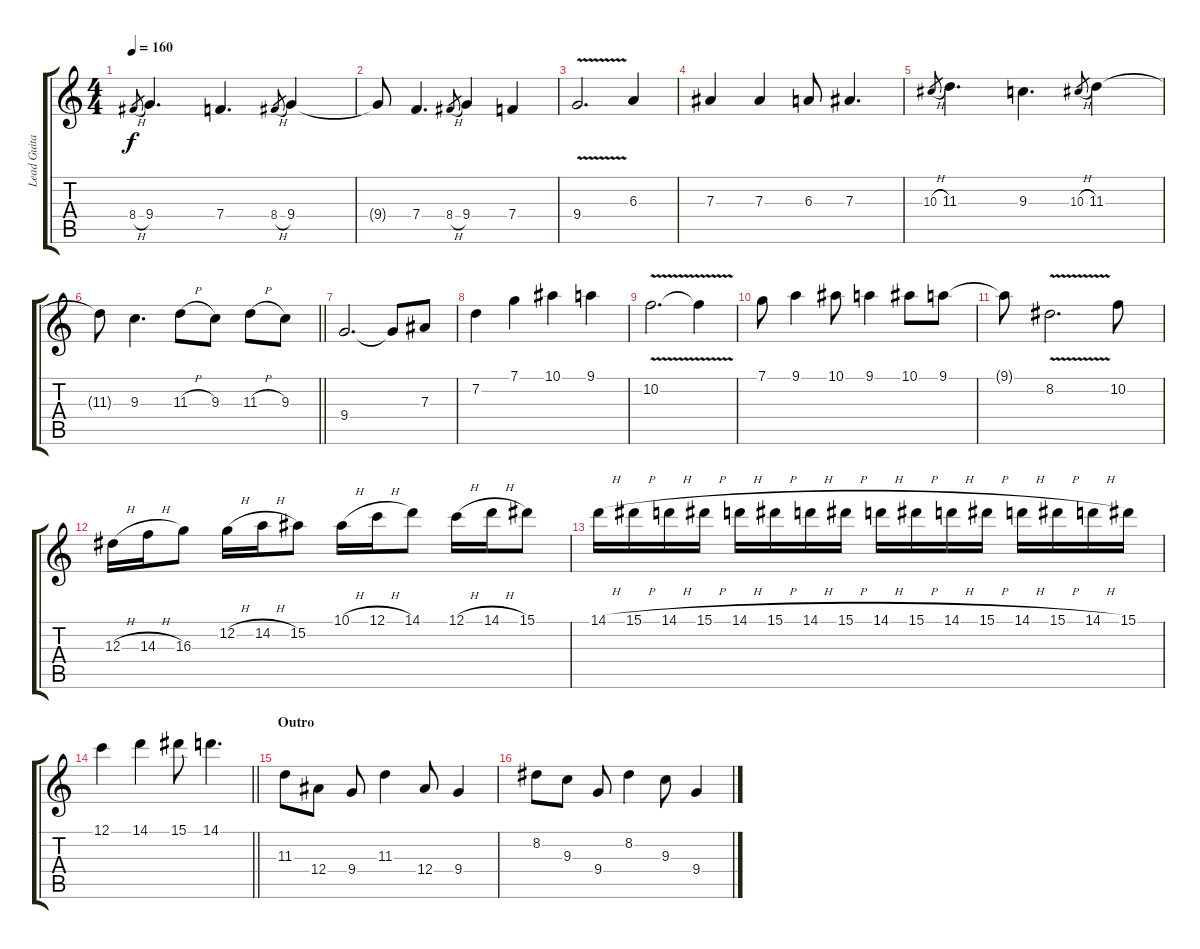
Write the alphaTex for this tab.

\track ("Lead Guitar" "Lead Guita") {instrument distortionguitar}
\staff {score tabs}
\tuning (C4 G3 Eb3 Bb2 F2 C2) {hide}
\ts (4 4)
\tempo 160
\clef g2
\ks c
8.4{h}.8{gr dy f} 9.4.4{d} 7.4.4{d} 8.4{h}.8{gr} 9.4.4 |
9.4{t}.8 7.4.4{d} 8.4{h}.8{gr} 9.4.4 7.4.4 |
9.4{v}.2{d} 6.3.4 |
7.3.4 7.3.4 6.3.8 7.3.4{d} |
10.3{h}.8{gr} 11.3.4{d} 9.3.4{d} 10.3{h}.8{gr} 11.3.4 |
\barLineRight lightlight
11.3{t}.8 9.3.4{d} 11.3{h}.8 9.3.8 11.3{h}.8 9.3.8 |
9.4.2{d} 9.4{t}.8 7.3.8 |
7.2.4 7.1.4 10.1.4 9.1.4 |
10.2{v}.2{d} 10.2{t}.4 |
7.1.8 9.1.4 10.1.8 9.1.4 10.1.8 9.1.8 |
9.1{t}.8 8.2{v}.2{d} 10.2.8 |
12.3{h}.16 14.3{h}.16 16.3.8 12.2{h}.16 14.2{h}.16 15.2.8 10.1{h}.16 12.1{h}.16 14.1.8 12.1{h}.16 14.1{h}.16 15.1.8 |
14.1{h}.16 15.1{h}.16 14.1{h}.16 15.1{h}.16 14.1{h}.16 15.1{h}.16 14.1{h}.16 15.1{h}.16 14.1{h}.16 15.1{h}.16 14.1{h}.16 15.1{h}.16 14.1{h}.16 15.1{h}.16 14.1{h}.16 15.1.16 |
\barLineRight lightlight
12.1.4 14.1.4 15.1.8 14.1.4{d} |
\section ("" "Outro")
11.3.8 12.4.8 9.4.8 11.3.4 12.4.8 9.4.4 |
8.2.8 9.3.8 9.4.8 8.2.4 9.3.8 9.4.4
